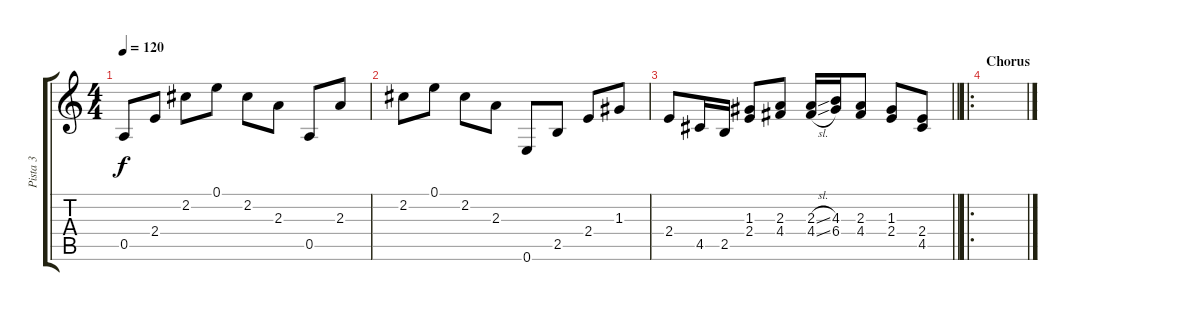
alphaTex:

\track ("Pista 3" "Pista 3") {instrument acousticguitarsteel}
\staff {score tabs}
\tuning (E4 B3 G3 D3 A2 E2) {hide}
\ts (4 4)
\tempo 120
\clef g2
\ks c
0.5.8{dy f} 2.4.8 2.2.8 0.1.8 2.2.8 2.3.8 0.5.8 2.3.8 |
2.2.8 0.1.8 2.2.8 2.3.8 0.6.8 2.5.8 2.4.8 1.3.8 |
\barLineRight lightlight
2.4.8 4.5.16 2.5.16 (1.3 2.4).8 (2.3 4.4).8 (2.3{sl} 4.4{sl}).16 (4.3 6.4).16 (2.3 4.4).8 (1.3 2.4).8 (2.4 4.5).8 |
\ro
\section ("" "Chorus")
